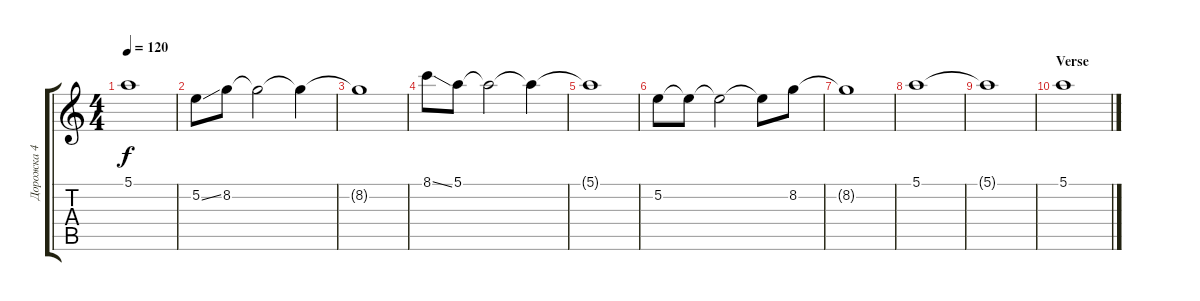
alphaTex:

\track ("Дорожка 4" "Дорожка 4") {instrument electricguitarjazz}
\staff {score tabs}
\tuning (E4 B3 G3 D3 A2 E2) {hide}
\ts (4 4)
\tempo 120
\clef g2
\ks c
5.1{t}.1{dy f} |
5.2{ss}.8 8.2.8 8.2{t}.2 8.2{t}.4 |
8.2{t}.1 |
8.1{ss}.8 5.1.8 5.1{t}.2 5.1{t}.4 |
5.1{t}.1 |
5.2.8 5.2{t}.8 5.2{t}.2 5.2{t}.8 8.2.8 |
8.2{t}.1 |
5.1.1 |
5.1{t}.1 |
\section ("" "Verse")
5.1.1
